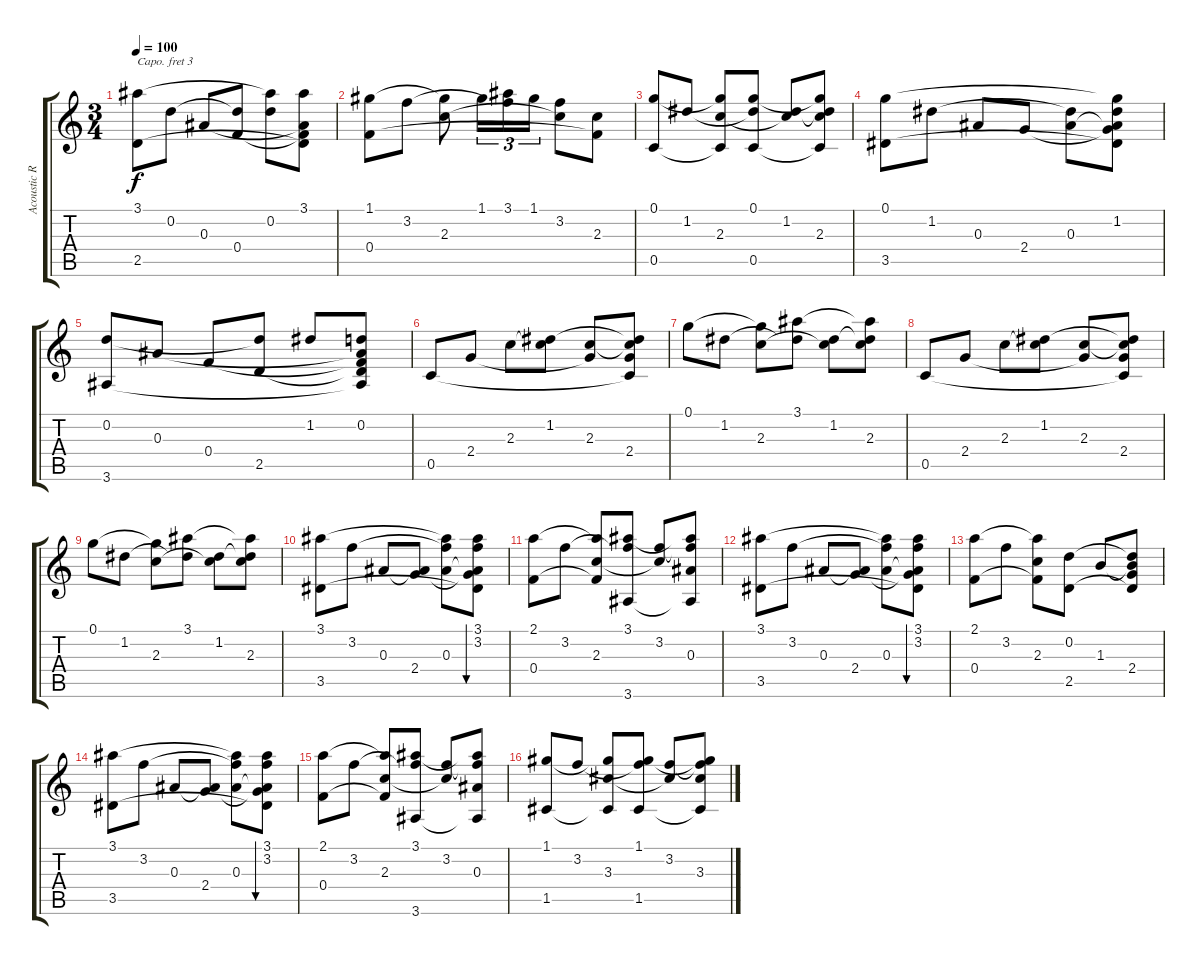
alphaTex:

\track ("Acoustic Rhythm" "Acoustic R") {instrument acousticguitarsteel}
\staff {score tabs}
\capo 3
\tuning (E4 B3 G3 D3 A2 E2) {hide}
\ts (3 4)
\tempo 100
\clef g2
\ks c
(3.1 2.5).8{dy f} 0.2.8 0.3.8 (0.2{t} 0.4).8 (3.1{t} 0.2).8 (3.1 0.3{t} 0.4{t} 2.5{t}).8 |
(1.1 0.4).8 3.2.8 (1.1{t} 2.3).8 1.1.16{tu (3 2)} (3.1 3.2{t}).16{tu (3 2)} 1.1.16{tu (3 2)} (3.2 2.3{t}).8 (2.3 0.4{t}).8 |
(0.1 0.5).8 1.2.8 (0.1{t} 2.3 0.5{t}).8 (0.1 1.2{t} 0.5).8 (1.2 2.3{t}).8 (0.1{t} 1.2{t} 2.3 0.5{t}).8 |
(0.1 3.5).8 1.2.8 0.3.8 2.4.8 (1.2{t} 0.3).8 (0.1{t} 1.2 0.3{t} 2.4{t} 3.5{t}).8 |
(0.2 3.6).8 0.3.8 0.4.8 (0.2{t} 2.5).8 1.2.8 (0.2 0.3{t} 0.4{t} 2.5{t} 3.6{t}).8 |
0.5.8 2.4.8 2.3.8 (1.2 2.3{t}).8 (2.3 2.4{t}).8 (1.2{t} 2.3{t} 2.4 0.5{t}).8 |
0.1.8 1.2.8 (0.1{t} 2.3).8 (3.1 1.2{t}).8 (1.2 2.3{t}).8 (3.1{t} 1.2{t} 2.3).8 |
0.5.8 2.4.8 2.3.8 (1.2 2.3{t}).8 (2.3 2.4{t}).8 (1.2{t} 2.3{t} 2.4 0.5{t}).8 |
0.1.8 1.2.8 (0.1{t} 2.3).8 (3.1 1.2{t}).8 (1.2 2.3{t}).8 (3.1{t} 1.2{t} 2.3).8 |
(3.1 3.5).8 3.2.8 0.3.8 (0.3{t} 2.4).8 (3.1{t} 3.2{t} 0.3).8 (3.1 3.2 0.3{t} 2.4{t} 3.5{t}).8{bu 240} |
(2.1 0.4).8 3.2.8 (2.1{t} 2.3 0.4{t}).8 (3.1 3.2{t} 3.6).8 (3.2 2.3{t}).8 (3.1{t} 3.2{t} 0.3 3.6{t}).8 |
(3.1 3.5).8 3.2.8 0.3.8 (0.3{t} 2.4).8 (3.1{t} 3.2{t} 0.3).8 (3.1 3.2 0.3{t} 2.4{t} 3.5{t}).8{bu 240} |
(2.1 0.4).8 3.2.8 (2.1{t} 2.3 0.4{t}).8 (0.2 2.5).8 1.3.8 (0.2{t} 1.3{t} 2.4 2.5{t}).8 |
(3.1 3.5).8 3.2.8 0.3.8 (0.3{t} 2.4).8 (3.1{t} 3.2{t} 0.3).8 (3.1 3.2 0.3{t} 2.4{t} 3.5{t}).8{bu 240} |
(2.1 0.4).8 3.2.8 (2.1{t} 2.3 0.4{t}).8 (3.1 3.2{t} 3.6).8 (3.2 2.3{t}).8 (3.1{t} 3.2{t} 0.3 3.6{t}).8 |
(1.1 1.5).8 3.2.8 (1.1{t} 3.3 1.5{t}).8 (1.1 3.2{t} 1.5).8 (3.2 3.3{t}).8 (1.1{t} 3.2{t} 3.3 1.5{t}).8
